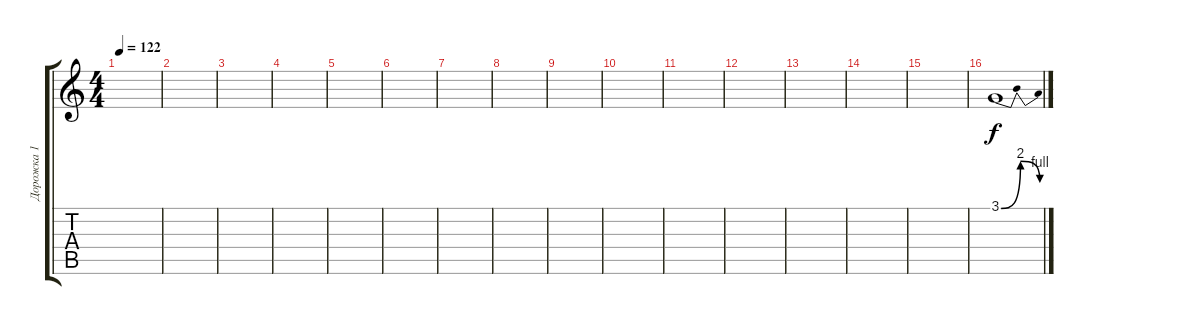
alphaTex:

\track ("Дорожка 1" "Дорожка 1") {instrument clarinet}
\staff {score tabs}
\tuning (E4 B3 G3 D3 A2 E2) {hide}
\ts (4 4)
\tempo 122
\clef g2
\ks c
|
|
|
|
|
|
|
|
|
|
|
|
|
|
|
3.1{be (bendrelease 0 0 31 8 31 8 60 4)}.1{volume 5}
